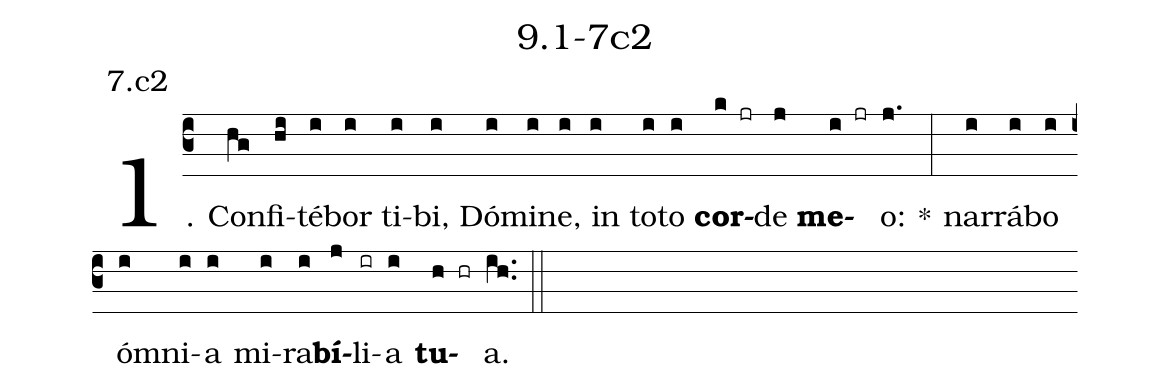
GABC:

name: 9.1-7c2;
annotation: 7.c2;
%%
(c3)1. Con(hg)fi(hi)té(i)bor(i) ti(i)bi,(i) Dó(i)mi(i)ne,(i) in(i) to(i)to(i) <b>cor</b>(k jr)de(j) <b>me</b>(i jr)o:(j.) *(:) nar(i)rá(i)bo(i) óm(i)ni(i)a(i) mi(i)ra(i)<b>bí</b>(j)li(ir)a(i) <b>tu</b>(h hr)a.(ih..) (::)
